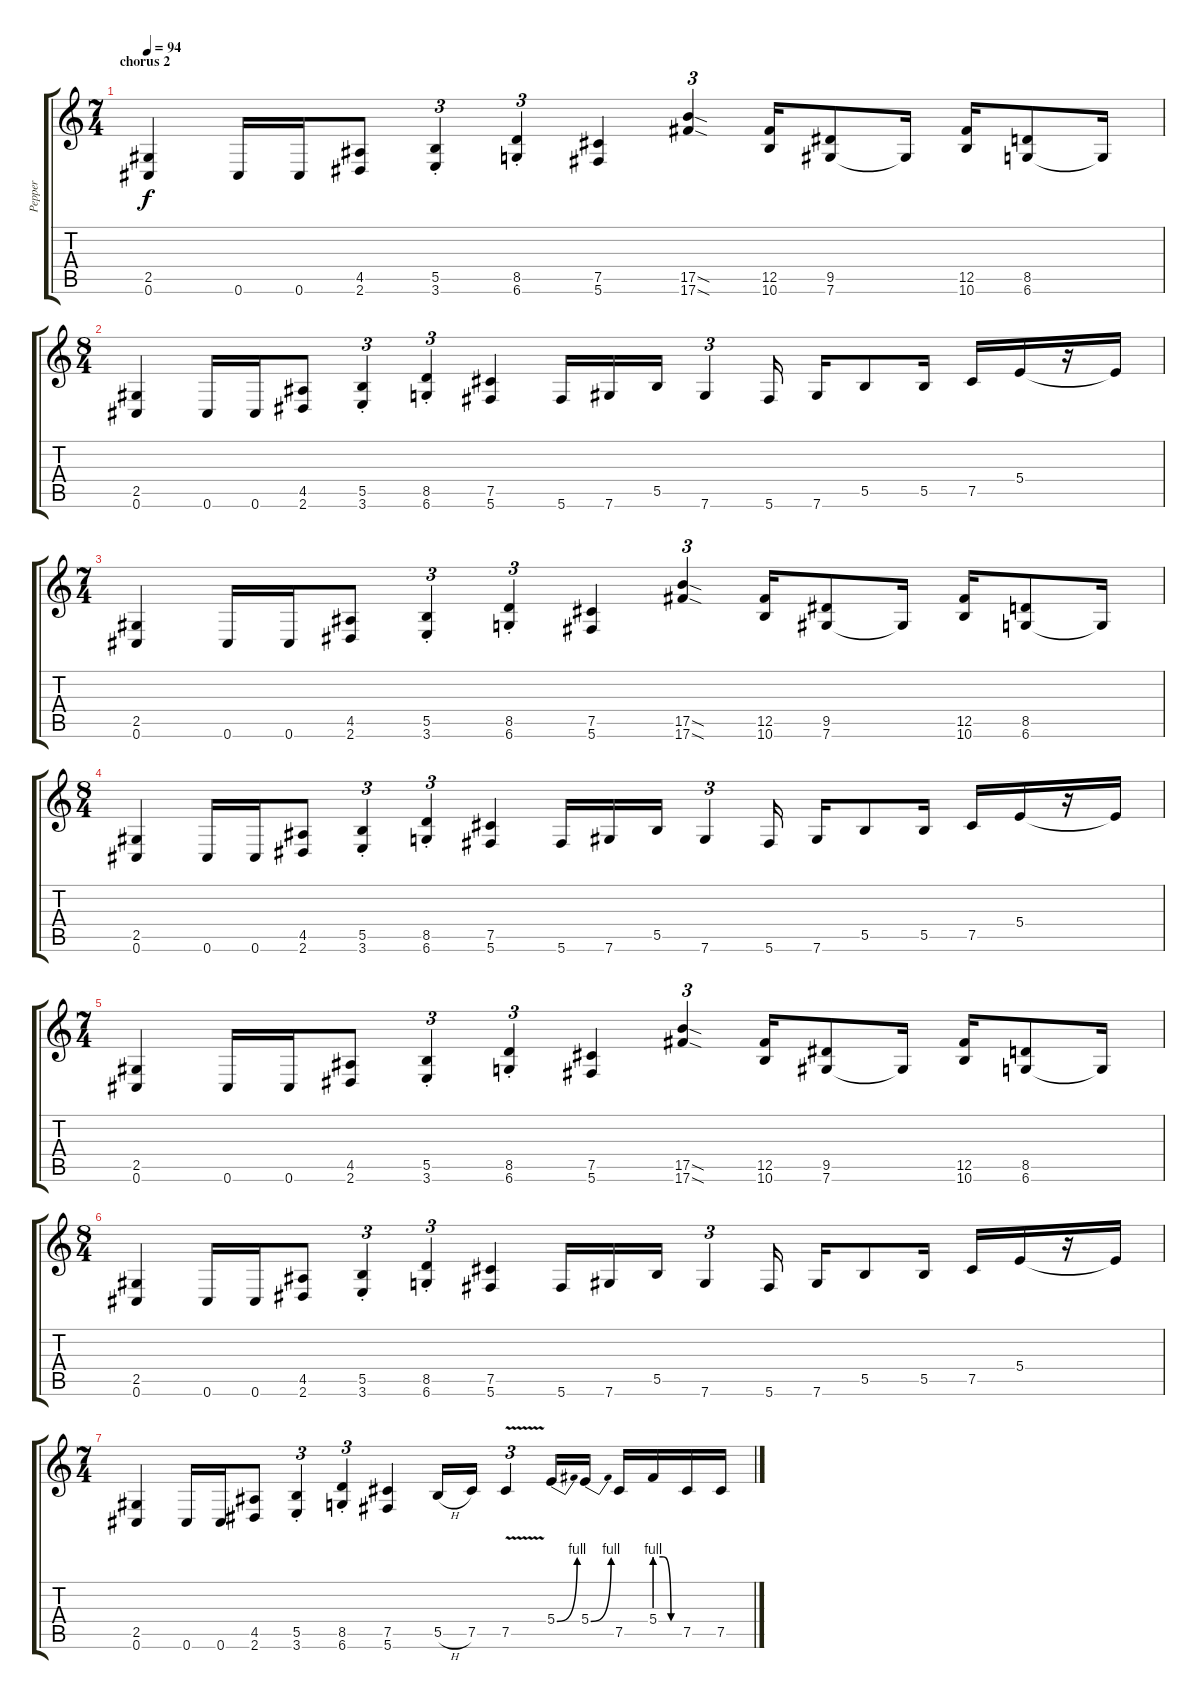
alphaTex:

\track ("Pepper" "Pepper") {instrument overdrivenguitar}
\staff {score tabs}
\tuning (Db4 Ab3 E3 B2 Gb2 Db2) {hide}
\ts (7 4)
\section ("" "chorus 2")
\tempo 94
\clef g2
\ks c
(2.5 0.6).4{dy f} 0.6.16 0.6.16 (4.5 2.6).8 (5.5{st} 3.6{st}).4{tu (3 2)} (8.5{st} 6.6{st}).4{tu (3 2)} (7.5 5.6).4 (17.5{sod} 17.6{sod}).4{tu (3 2)} (12.5 10.6).16 (9.5 7.6).8 7.6{t}.16 (12.5 10.6).16 (8.5 6.6).8 6.6{t}.16 |
\ts (8 4)
(2.5 0.6).4 0.6.16 0.6.16 (4.5 2.6).8 (5.5{st} 3.6{st}).4{tu (3 2)} (8.5{st} 6.6{st}).4{tu (3 2)} (7.5 5.6).4 5.6.16 7.6.16 5.5.16 7.6.4{tu (3 2)} 5.6.16 7.6.16 5.5.8 5.5.16 7.5.16 5.4.16 r.16 5.4{t}.16 |
\ts (7 4)
(2.5 0.6).4 0.6.16 0.6.16 (4.5 2.6).8 (5.5{st} 3.6{st}).4{tu (3 2)} (8.5{st} 6.6{st}).4{tu (3 2)} (7.5 5.6).4 (17.5{sod} 17.6{sod}).4{tu (3 2)} (12.5 10.6).16 (9.5 7.6).8 7.6{t}.16 (12.5 10.6).16 (8.5 6.6).8 6.6{t}.16 |
\ts (8 4)
(2.5 0.6).4 0.6.16 0.6.16 (4.5 2.6).8 (5.5{st} 3.6{st}).4{tu (3 2)} (8.5{st} 6.6{st}).4{tu (3 2)} (7.5 5.6).4 5.6.16 7.6.16 5.5.16 7.6.4{tu (3 2)} 5.6.16 7.6.16 5.5.8 5.5.16 7.5.16 5.4.16 r.16 5.4{t}.16 |
\ts (7 4)
(2.5 0.6).4 0.6.16 0.6.16 (4.5 2.6).8 (5.5{st} 3.6{st}).4{tu (3 2)} (8.5{st} 6.6{st}).4{tu (3 2)} (7.5 5.6).4 (17.5{sod} 17.6{sod}).4{tu (3 2)} (12.5 10.6).16 (9.5 7.6).8 7.6{t}.16 (12.5 10.6).16 (8.5 6.6).8 6.6{t}.16 |
\ts (8 4)
(2.5 0.6).4 0.6.16 0.6.16 (4.5 2.6).8 (5.5{st} 3.6{st}).4{tu (3 2)} (8.5{st} 6.6{st}).4{tu (3 2)} (7.5 5.6).4 5.6.16 7.6.16 5.5.16 7.6.4{tu (3 2)} 5.6.16 7.6.16 5.5.8 5.5.16 7.5.16 5.4.16 r.16 5.4{t}.16 |
\ts (7 4)
(2.5 0.6).4 0.6.16 0.6.16 (4.5 2.6).8 (5.5{st} 3.6{st}).4{tu (3 2)} (8.5{st} 6.6{st}).4{tu (3 2)} (7.5 5.6).4 5.5{h}.16 7.5.16 7.5{v}.4{tu (3 2)} 5.4{be (bend 0 0 60 4)}.16 5.4{be (bend 0 0 60 4)}.16 7.5.16 5.4{be (custom 0 4 20 4 40 0 60 0)}.16 7.5.16 7.5.16
